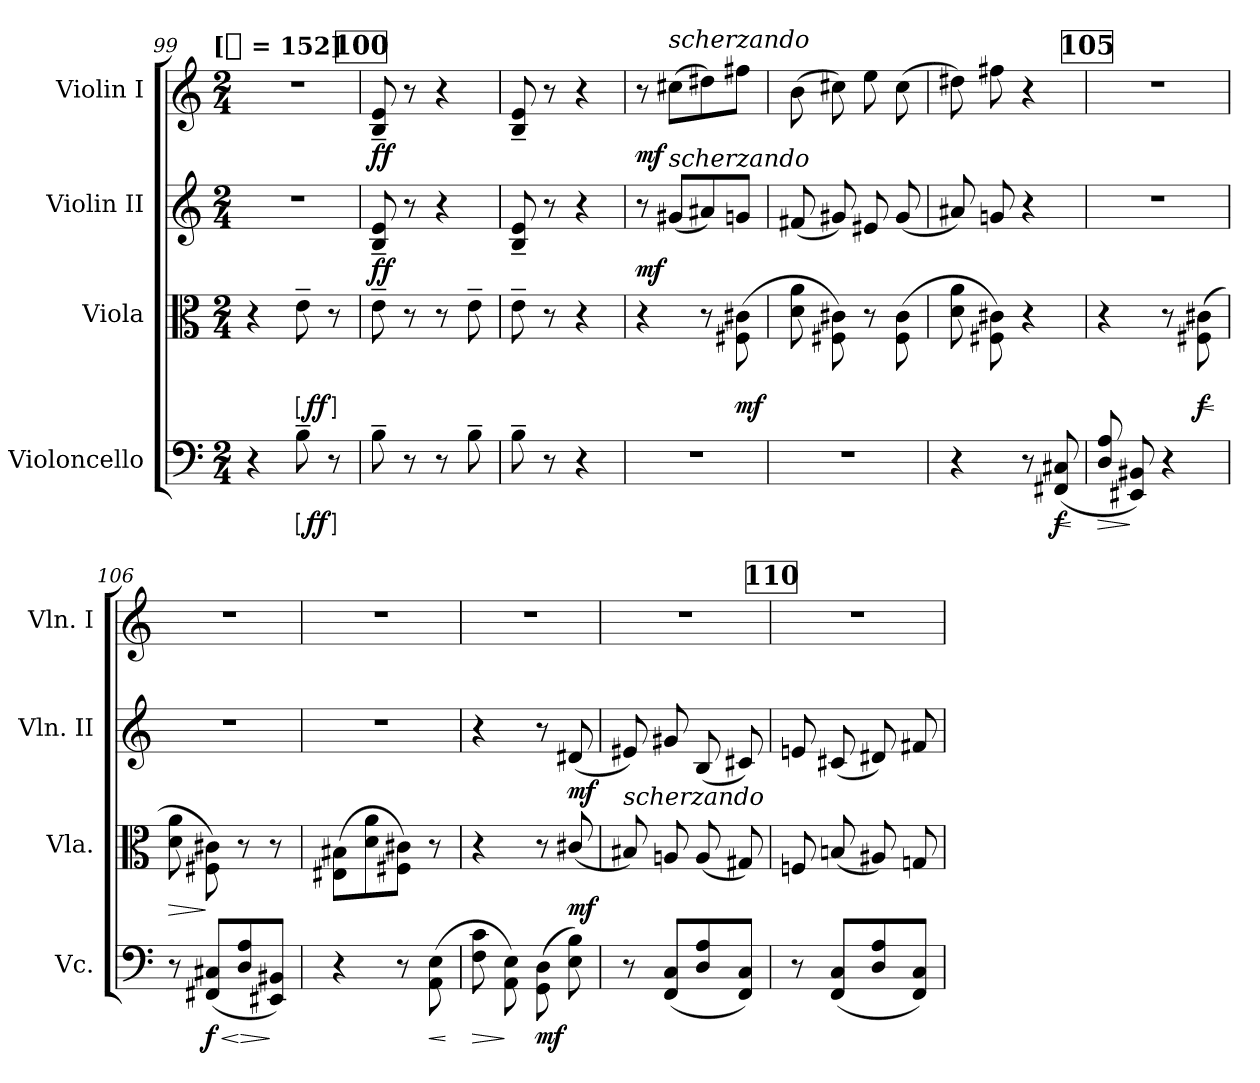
**kern	**dynam	**kern	**dynam	**kern	**dynam	**kern	**dynam
*part4	*part4	*part3	*part3	*part2	*part2	*part1	*part1
*staff4	*staff4	*staff3	*staff3	*staff2	*staff2	*staff1	*staff1
*I"Violoncello	*	*I"Viola	*	*I"Violin II	*	*I"Violin I	*
*I'Vc.	*	*I'Vla.	*	*I'Vln. II	*	*I'Vln. I	*
*clefF4	*	*clefC3	*	*clefG2	*	*clefG2	*
*k[]	*	*k[]	*	*k[]	*	*k[]	*
!!LO:TX:omd:t=[[quarter] = 152]
*M2/4	*	*M2/4	*	*M2/4	*	*M2/4	*
*MM152	*	*MM152	*	*MM152	*	*MM152	*
=99	=99	=99	=99	=99	=99	=99	=99
4r	.	4r	.	2r	.	2r	.
!	!LO:DY:ed=brack	!	!LO:DY:ed=brack	!	!	!	!
8B~	ff	8e~	ff	.	.	.	.
8r	.	8r	.	.	.	.	.
!!LO:REH:place=s1:t=100
=100	=100	=100	=100	=100	=100	=100	=100
8B~	.	8e~	.	8B~ 8e~	ff	8B~ 8e~	ff
8r	.	8r	.	8r	.	8r	.
8r	.	8r	.	4r	.	4r	.
8B~	.	8e~	.	.	.	.	.
=101	=101	=101	=101	=101	=101	=101	=101
8B~	.	8e~	.	8B~ 8e~	.	8B~ 8e~	.
8r	.	8r	.	8r	.	8r	.
4r	.	4r	.	4r	.	4r	.
=102	=102	=102	=102	=102	=102	=102	=102
2r	.	4r	.	8r	mf	8r	mf
!	!	!	!	!	!	!LO:TX:a:i:t=scherzando	!
!	!	!	!	!LO:TX:a:i:t=scherzando	!	!	!
.	.	.	.	(8g#XL	.	(8cc#XL	.
.	.	8r	.	8a#X)	.	8dd#X)	.
.	.	(8F#X\ 8c#X\	mf	8gnJ	.	8ff#XJ	.
=103	=103	=103	=103	=103	=103	=103	=103
2r	.	8d 8a	.	(8f#X	.	(8b	.
.	.	8F#X\ 8c#X\)	.	8g#X)	.	8cc#X)	.
.	.	8r	.	8e#X	.	8ee	.
.	.	(8F#\ 8c#\	.	(8g#	.	(8cc#	.
=104	=104	=104	=104	=104	=104	=104	=104
4r	.	8d 8a	.	8a#X)	.	8dd#X)	.
.	.	8F#X\ 8c#X\)	.	8gn	.	8ff#X	.
8r	.	4r	.	4r	.	4r	.
!	!LO:HP:b	!	!	!	!	!	!
(8FF#X 8C#X	< f	.	.	.	.	.	.
.	[	.	.	.	.	.	.
!!LO:REH:place=s1:t=105
=105	=105	=105	=105	=105	=105	=105	=105
!	!LO:HP:b	!	!	!	!	!	!
8D/ 8A/	>	4r	.	2r	.	2r	.
8EE#X 8BB#X)	]	.	.	.	.	.	.
4r	.	8r	.	.	.	.	.
!	!	!	!LO:HP:b	!	!	!	!
.	.	(8F#X\ 8c#X\	< f	.	.	.	.
.	.	.	[	.	.	.	.
=106	=106	=106	=106	=106	=106	=106	=106
!	!	!	!LO:HP:b	!	!	!	!
8r	.	8d 8a	>	2r	.	2r	.
!	!LO:HP:b	!	!	!	!	!	!
(8FF#X 8C#XL	< f	8F#X\ 8c#X\)	]	.	.	.	.
!	!LO:HP:n=1:b	!	!	!	!	!	!
8D 8A	[ >	8r	.	.	.	.	.
8EE#X 8BB#XJ)	]	8r	.	.	.	.	.
=107	=107	=107	=107	=107	=107	=107	=107
4r	.	(8E#X\ 8B#X\L	.	2r	.	2r	.
.	.	8d 8a	.	.	.	.	.
8r	.	8F#X\ 8c#X\J)	.	.	.	.	.
!	!LO:HP:b	!	!	!	!	!	!
(8AA\ 8E\	<	8r	.	.	.	.	.
.	[	.	.	.	.	.	.
=108	=108	=108	=108	=108	=108	=108	=108
!	!LO:HP:b	!	!	!	!	!	!
8F 8c	>	4r	.	4r	.	2r	.
8AA\ 8E\)	]	.	.	.	.	.	.
(8GG\ 8D\	mf	8r	.	8r	.	.	.
8E 8B)	.	(8c#X/	mf	(8d#X	mf	.	.
=109	=109	=109	=109	=109	=109	=109	=109
!	!	!	!	!LO:TX:b:i:t=scherzando	!	!	!
8r	.	8B#X)	.	8e#X)	.	2r	.
(8FF 8CL	.	8An	.	8g#X	.	.	.
8D 8A	.	(8A	.	(8B	.	.	.
8FF 8CJ)	.	8G#X)	.	8c#X)	.	.	.
!!LO:REH:place=s1:t=110
=110	=110	=110	=110	=110	=110	=110	=110
8r	.	8Fn	.	8en	.	2r	.
(8FF 8CL	.	(8Bn	.	(8c#X	.	.	.
8D 8A	.	8A#X)	.	8d#X)	.	.	.
8FF 8CJ)	.	8Gn	.	8f#X	.	.	.
=	=	=	=	=	=	=	=
*-	*-	*-	*-	*-	*-	*-	*-
